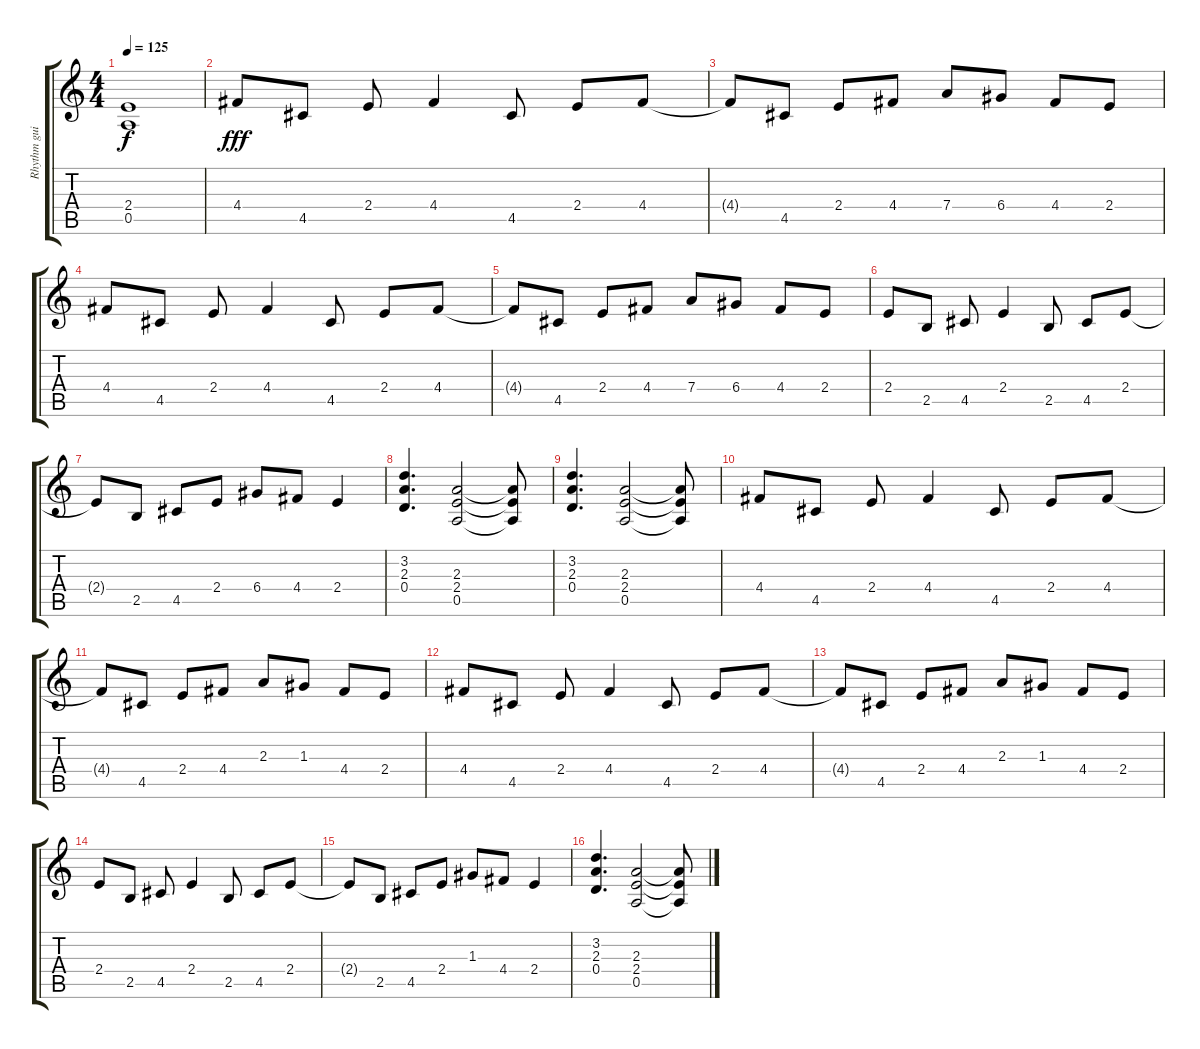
\track ("Rhythm guitar" "Rhythm gui") {instrument distortionguitar}
\staff {score tabs}
\tuning (E4 B3 G3 D3 A2 E2) {hide}
\ts (4 4)
\tempo 125
\clef g2
\ks c
(2.4{t} 0.5{t}).1{dy f} |
4.4.8{dy fff} 4.5.8 2.4.8 4.4.4 4.5.8 2.4.8 4.4.8 |
4.4{t}.8 4.5.8 2.4.8 4.4.8 7.4.8 6.4.8 4.4.8 2.4.8 |
4.4.8 4.5.8 2.4.8 4.4.4 4.5.8 2.4.8 4.4.8 |
4.4{t}.8 4.5.8 2.4.8 4.4.8 7.4.8 6.4.8 4.4.8 2.4.8 |
2.4.8 2.5.8 4.5.8 2.4.4 2.5.8 4.5.8 2.4.8 |
2.4{t}.8 2.5.8 4.5.8 2.4.8 6.4.8 4.4.8 2.4.4 |
(3.2 2.3 0.4).4{d} (2.3 2.4 0.5).2 (2.3{t} 2.4{t} 0.5{t}).8 |
(3.2 2.3 0.4).4{d} (2.3 2.4 0.5).2 (2.3{t} 2.4{t} 0.5{t}).8 |
4.4.8 4.5.8 2.4.8 4.4.4 4.5.8 2.4.8 4.4.8 |
4.4{t}.8 4.5.8 2.4.8 4.4.8 2.3.8 1.3.8 4.4.8 2.4.8 |
4.4.8 4.5.8 2.4.8 4.4.4 4.5.8 2.4.8 4.4.8 |
4.4{t}.8 4.5.8 2.4.8 4.4.8 2.3.8 1.3.8 4.4.8 2.4.8 |
2.4.8 2.5.8 4.5.8 2.4.4 2.5.8 4.5.8 2.4.8 |
2.4{t}.8 2.5.8 4.5.8 2.4.8 1.3.8 4.4.8 2.4.4 |
(3.2 2.3 0.4).4{d} (2.3 2.4 0.5).2 (2.3{t} 2.4{t} 0.5{t}).8
